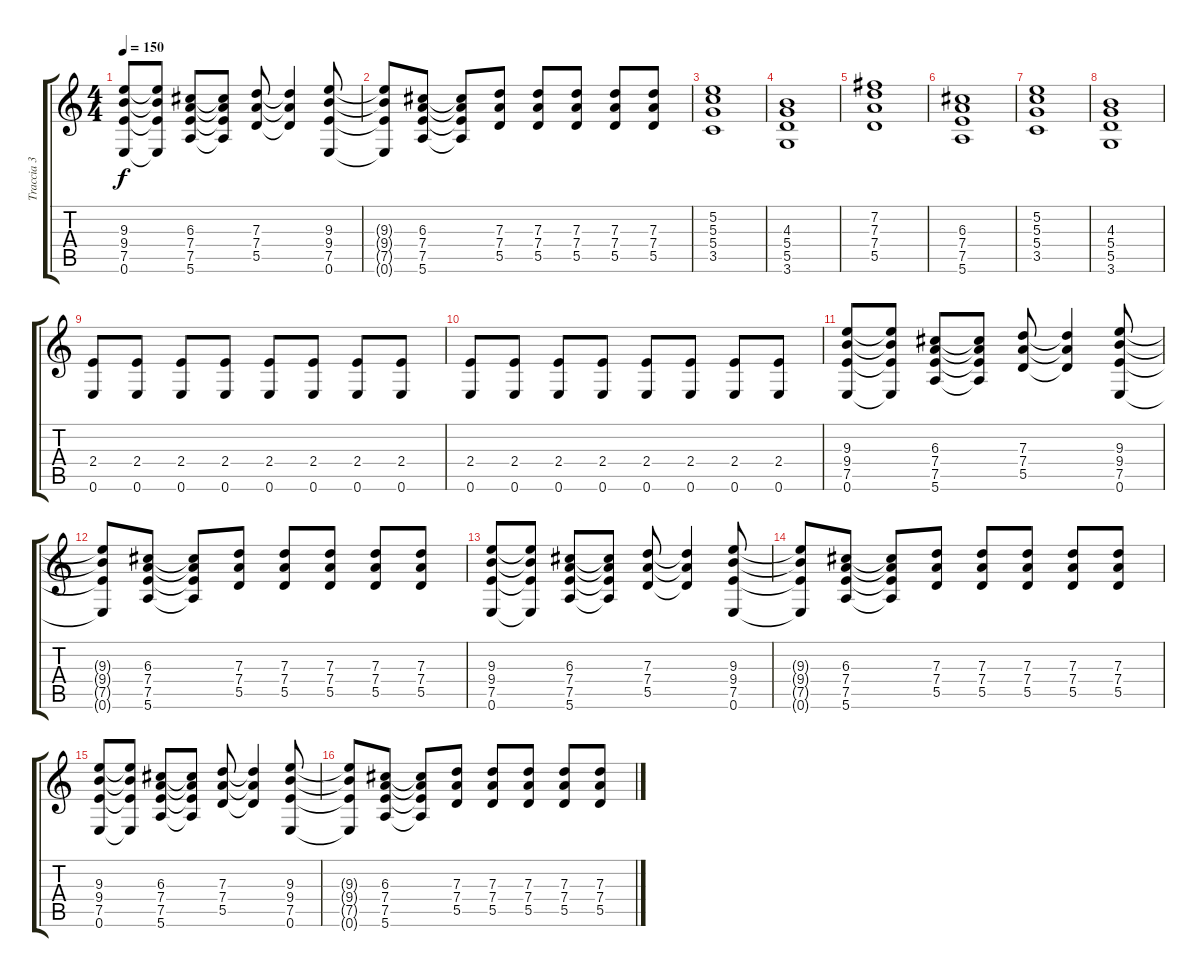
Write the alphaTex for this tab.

\track ("Traccia 3" "Traccia 3") {instrument overdrivenguitar}
\staff {score tabs}
\tuning (E4 B3 G3 D3 A2 E2) {hide}
\ts (4 4)
\tempo 150
\clef g2
\ks c
(9.3 9.4 7.5 0.6).8{dy f} (9.3{t} 9.4{t} 7.5{t} 0.6{t}).8 (6.3 7.4 7.5 5.6).8 (6.3{t} 7.4{t} 7.5{t} 5.6{t}).8 (7.3 7.4 5.5).8 (7.3{t} 7.4{t} 5.5{t}).4 (9.3 9.4 7.5 0.6).8 |
(9.3{t} 9.4{t} 7.5{t} 0.6{t}).8 (6.3 7.4 7.5 5.6).8 (6.3{t} 7.4{t} 7.5{t} 5.6{t}).8 (7.3 7.4 5.5).8 (7.3 7.4 5.5).8 (7.3 7.4 5.5).8 (7.3 7.4 5.5).8 (7.3 7.4 5.5).8 |
(5.2 5.3 5.4 3.5).1 |
(4.3 5.4 5.5 3.6).1 |
(7.2 7.3 7.4 5.5).1 |
(6.3 7.4 7.5 5.6).1 |
(5.2 5.3 5.4 3.5).1 |
(4.3 5.4 5.5 3.6).1 |
(2.4 0.6).8 (2.4 0.6).8 (2.4 0.6).8 (2.4 0.6).8 (2.4 0.6).8 (2.4 0.6).8 (2.4 0.6).8 (2.4 0.6).8 |
(2.4 0.6).8 (2.4 0.6).8 (2.4 0.6).8 (2.4 0.6).8 (2.4 0.6).8 (2.4 0.6).8 (2.4 0.6).8 (2.4 0.6).8 |
(9.3 9.4 7.5 0.6).8 (9.3{t} 9.4{t} 7.5{t} 0.6{t}).8 (6.3 7.4 7.5 5.6).8 (6.3{t} 7.4{t} 7.5{t} 5.6{t}).8 (7.3 7.4 5.5).8 (7.3{t} 7.4{t} 5.5{t}).4 (9.3 9.4 7.5 0.6).8 |
(9.3{t} 9.4{t} 7.5{t} 0.6{t}).8 (6.3 7.4 7.5 5.6).8 (6.3{t} 7.4{t} 7.5{t} 5.6{t}).8 (7.3 7.4 5.5).8 (7.3 7.4 5.5).8 (7.3 7.4 5.5).8 (7.3 7.4 5.5).8 (7.3 7.4 5.5).8 |
(9.3 9.4 7.5 0.6).8 (9.3{t} 9.4{t} 7.5{t} 0.6{t}).8 (6.3 7.4 7.5 5.6).8 (6.3{t} 7.4{t} 7.5{t} 5.6{t}).8 (7.3 7.4 5.5).8 (7.3{t} 7.4{t} 5.5{t}).4 (9.3 9.4 7.5 0.6).8 |
(9.3{t} 9.4{t} 7.5{t} 0.6{t}).8 (6.3 7.4 7.5 5.6).8 (6.3{t} 7.4{t} 7.5{t} 5.6{t}).8 (7.3 7.4 5.5).8 (7.3 7.4 5.5).8 (7.3 7.4 5.5).8 (7.3 7.4 5.5).8 (7.3 7.4 5.5).8 |
(9.3 9.4 7.5 0.6).8 (9.3{t} 9.4{t} 7.5{t} 0.6{t}).8 (6.3 7.4 7.5 5.6).8 (6.3{t} 7.4{t} 7.5{t} 5.6{t}).8 (7.3 7.4 5.5).8 (7.3{t} 7.4{t} 5.5{t}).4 (9.3 9.4 7.5 0.6).8 |
(9.3{t} 9.4{t} 7.5{t} 0.6{t}).8 (6.3 7.4 7.5 5.6).8 (6.3{t} 7.4{t} 7.5{t} 5.6{t}).8 (7.3 7.4 5.5).8 (7.3 7.4 5.5).8 (7.3 7.4 5.5).8 (7.3 7.4 5.5).8 (7.3 7.4 5.5).8
